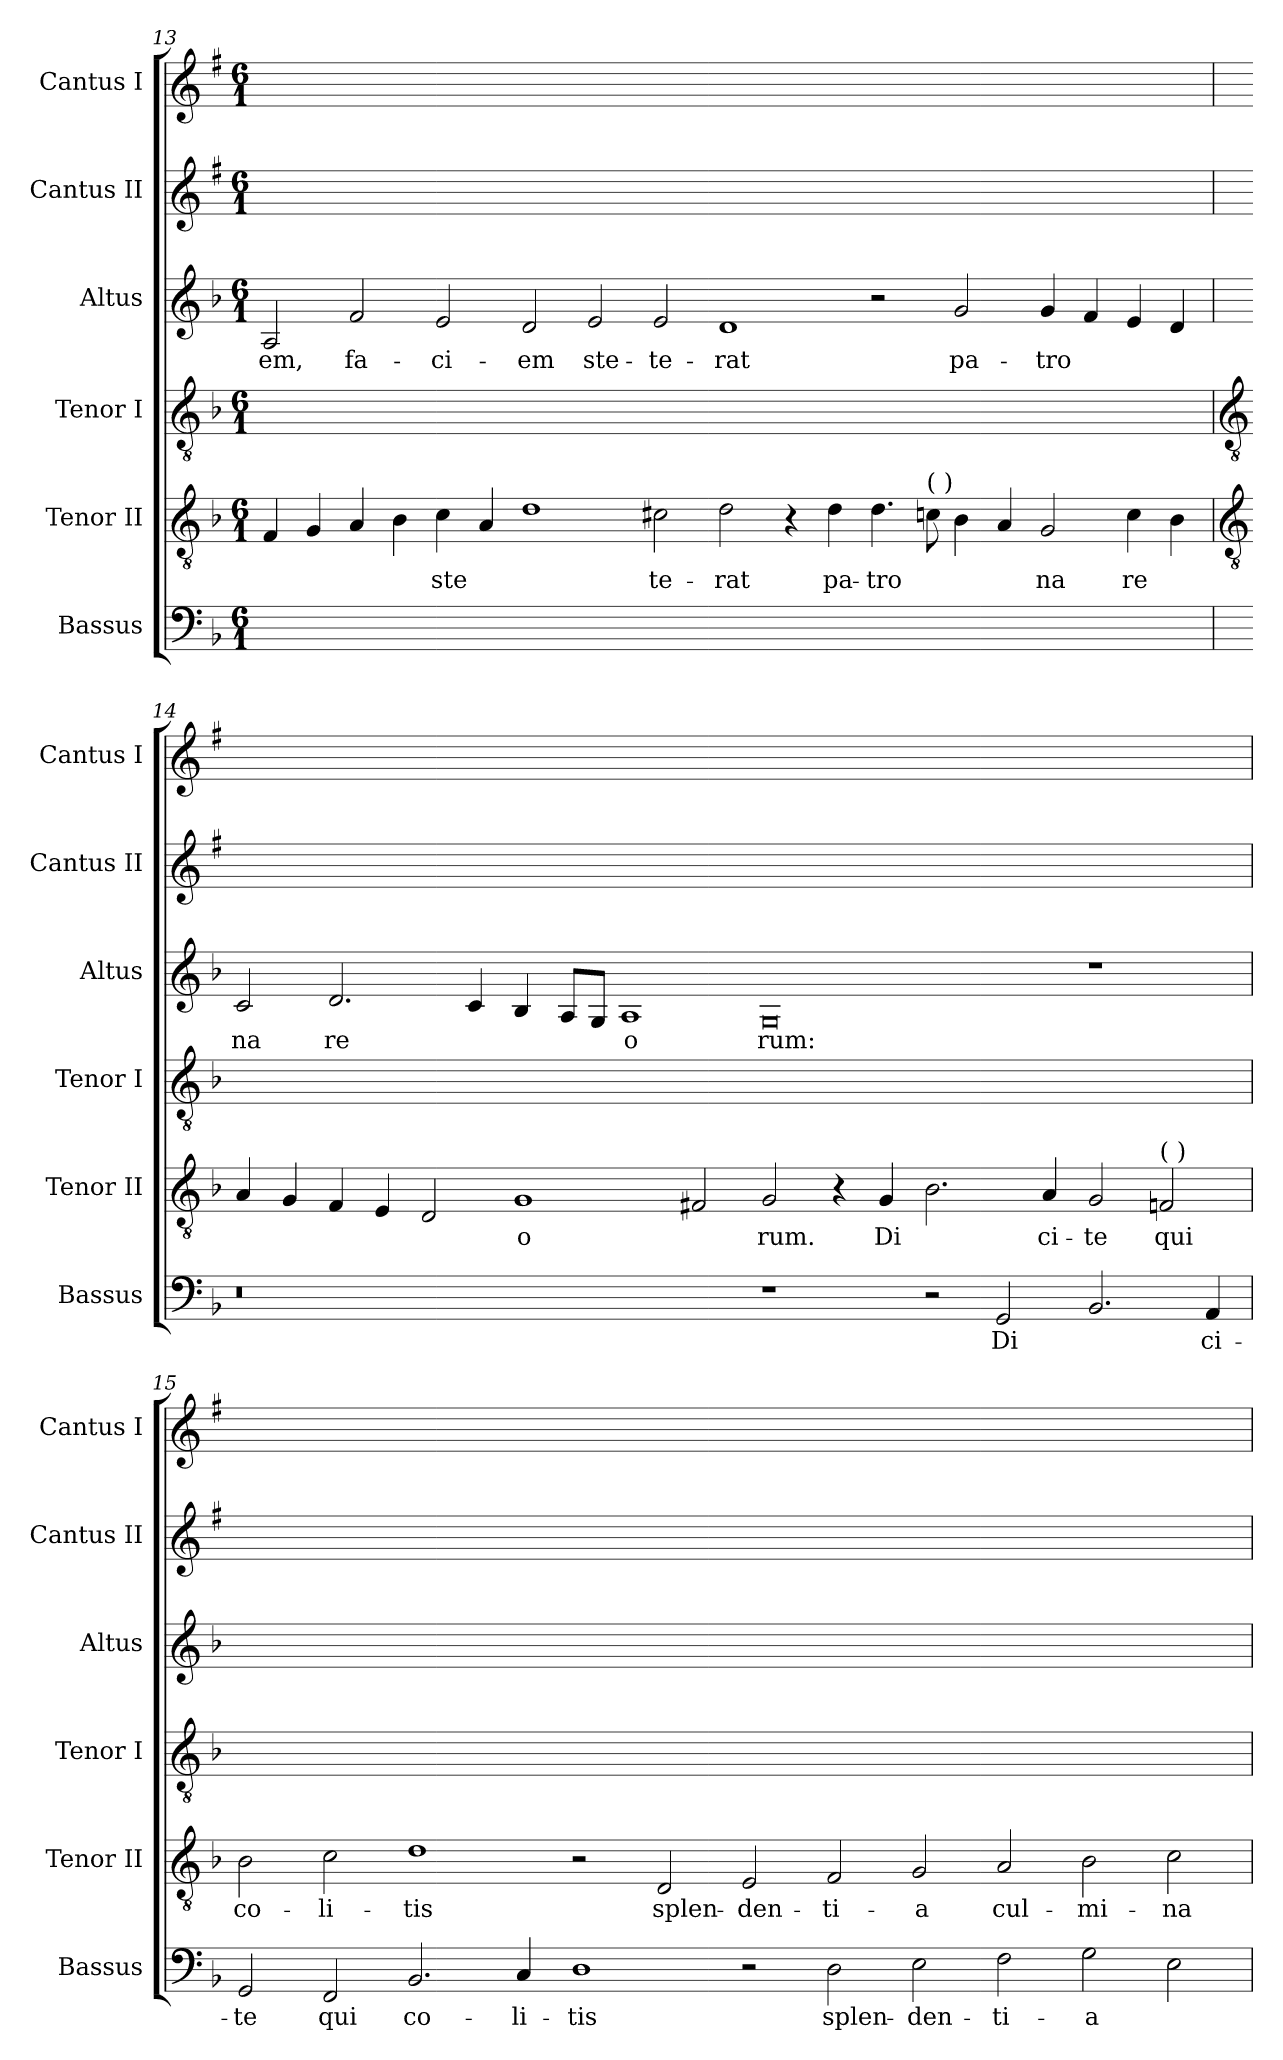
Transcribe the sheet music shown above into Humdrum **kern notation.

**kern	**text	**kern	**text	**kern	**kern	**text	**kern	**kern
*part6	*part6	*part5	*part5	*part4	*part3	*part3	*part2	*part1
*staff6	*staff6	*staff5	*staff5	*staff4	*staff3	*staff3	*staff2	*staff1
*I"Bassus	*	*I"Tenor II	*	*I"Tenor I	*I"Altus	*	*I"Cantus II	*I"Cantus I
*I'Bassus	*	*I'Tenor II	*	*I'Tenor I	*I'Altus	*	*I'Cantus II	*I'Cantus I
*clefF4	*	*clefGv2	*	*clefGv2	*clefG2	*	*clefG2	*clefG2
*	*	*	*	*	*	*	*ITrd1c2	*ITrd1c2
*k[b-]	*	*k[b-]	*	*k[b-]	*k[b-]	*	*k[b-]	*k[b-]
*F:	*	*F:	*	*F:	*F:	*	*F:	*F:
*M6/1	*	*M6/1	*	*M6/1	*M6/1	*	*M6/1	*M6/1
=13	=13	=13	=13	=13	=13	=13	=13	=13
!	!	!	!	!	!	!LO:LY:b	!	!
00.ryy	.	4F	.	00.ryy	2A	-em,	00.ryy	00.ryy
.	.	4G	.	.	.	.	.	.
!	!	!	!	!	!	!LO:LY:b	!	!
.	.	4A	.	.	2f	fa-	.	.
.	.	4B-	.	.	.	.	.	.
!	!	!	!LO:LY:b	!	!	!LO:LY:b	!	!
.	.	4c	ste	.	2e	-ci-	.	.
.	.	4A	.	.	.	.	.	.
!	!	!	!	!	!	!LO:LY:b	!	!
.	.	1d	.	.	2d	-em	.	.
!	!	!	!	!	!	!LO:LY:b	!	!
.	.	.	.	.	2e	ste-	.	.
!	!	!	!LO:LY:b	!	!	!LO:LY:b	!	!
.	.	2c#	te-	.	2e	-te-	.	.
!	!	!	!LO:LY:b	!	!	!LO:LY:b	!	!
.	.	2d	-rat	.	1d	-rat	.	.
.	.	4r	.	.	.	.	.	.
!	!	!	!LO:LY:b	!	!	!	!	!
.	.	4d	pa-	.	.	.	.	.
!	!	!	!LO:LY:b	!	!	!	!	!
.	.	4.d	-tro	.	2r	.	.	.
!	!	!LO:TX:a:t=(  )	!	!	!	!	!	!
.	.	8c	.	.	.	.	.	.
!	!	!	!	!	!	!LO:LY:b	!	!
.	.	4B-	.	.	2g	pa-	.	.
.	.	4A	.	.	.	.	.	.
!	!	!	!LO:LY:b	!	!	!LO:LY:b	!	!
.	.	2G	na	.	4g	-tro	.	.
.	.	.	.	.	4f	.	.	.
!	!	!	!LO:LY:b	!	!	!	!	!
.	.	4c	re	.	4e	.	.	.
.	.	4B-	.	.	4d	.	.	.
!!LO:LB:g=z
=14	=14	=14	=14	=14	=14	=14	=14	=14
*	*	*clefGv2	*	*clefGv2	*	*	*	*
!	!	!	!	!	!	!LO:LY:b	!	!
0.r	.	4A	.	00.ryy	2c	na	00.ryy	00.ryy
.	.	4G	.	.	.	.	.	.
!	!	!	!	!	!	!LO:LY:b	!	!
.	.	4F	.	.	2.d	re	.	.
.	.	4E	.	.	.	.	.	.
.	.	2D	.	.	.	.	.	.
.	.	.	.	.	4c	.	.	.
!	!	!	!LO:LY:b	!	!	!	!	!
.	.	1G	o	.	4B-	.	.	.
.	.	.	.	.	8AL	.	.	.
.	.	.	.	.	8GJ	.	.	.
!	!	!	!	!	!	!LO:LY:b	!	!
.	.	.	.	.	1A	o	.	.
.	.	2F#	.	.	.	.	.	.
!	!	!	!LO:LY:b	!	!	!LO:LY:b	!	!
1r	.	2G	rum.	.	0G	rum:	.	.
.	.	4r	.	.	.	.	.	.
!	!	!	!LO:LY:b	!	!	!	!	!
.	.	4G	Di	.	.	.	.	.
2r	.	2.B-	.	.	.	.	.	.
!	!LO:LY:b	!	!	!	!	!	!	!
2GG	Di	.	.	.	.	.	.	.
!	!	!	!LO:LY:b	!	!	!	!	!
.	.	4A	ci-	.	.	.	.	.
!	!	!	!LO:LY:b	!	!	!	!	!
2.BB-	.	2G	-te	.	1r	.	.	.
!	!	!LO:TX:a:t=(  )	!	!	!	!	!	!
!	!	!	!LO:LY:b	!	!	!	!	!
.	.	2F	qui	.	.	.	.	.
!	!LO:LY:b	!	!	!	!	!	!	!
4AA	ci-	.	.	.	.	.	.	.
=15	=15	=15	=15	=15	=15	=15	=15	=15
!	!LO:LY:b	!	!LO:LY:b	!	!	!	!	!
2GG	-te	2B-	co-	00.ryy	00.ryy	.	00.ryy	00.ryy
!	!LO:LY:b	!	!LO:LY:b	!	!	!	!	!
2FF	qui	2c	-li-	.	.	.	.	.
!	!LO:LY:b	!	!LO:LY:b	!	!	!	!	!
2.BB-	co-	1d	-tis	.	.	.	.	.
!	!LO:LY:b	!	!	!	!	!	!	!
4C	-li-	.	.	.	.	.	.	.
!	!LO:LY:b	!	!	!	!	!	!	!
1D	-tis	2r	.	.	.	.	.	.
!	!	!	!LO:LY:b	!	!	!	!	!
.	.	2D	splen-	.	.	.	.	.
!	!	!	!LO:LY:b	!	!	!	!	!
2r	.	2E	-den-	.	.	.	.	.
!	!LO:LY:b	!	!LO:LY:b	!	!	!	!	!
2D	splen-	2F	-ti-	.	.	.	.	.
!	!LO:LY:b	!	!LO:LY:b	!	!	!	!	!
2E	-den-	2G	-a	.	.	.	.	.
!	!LO:LY:b	!	!LO:LY:b	!	!	!	!	!
2F	-ti-	2A	cul-	.	.	.	.	.
!	!LO:LY:b	!	!LO:LY:b	!	!	!	!	!
2G	-a	2B-	-mi-	.	.	.	.	.
!	!	!	!LO:LY:b	!	!	!	!	!
2E	.	2c	-na	.	.	.	.	.
=	=	=	=	=	=	=	=	=
*-	*-	*-	*-	*-	*-	*-	*-	*-
